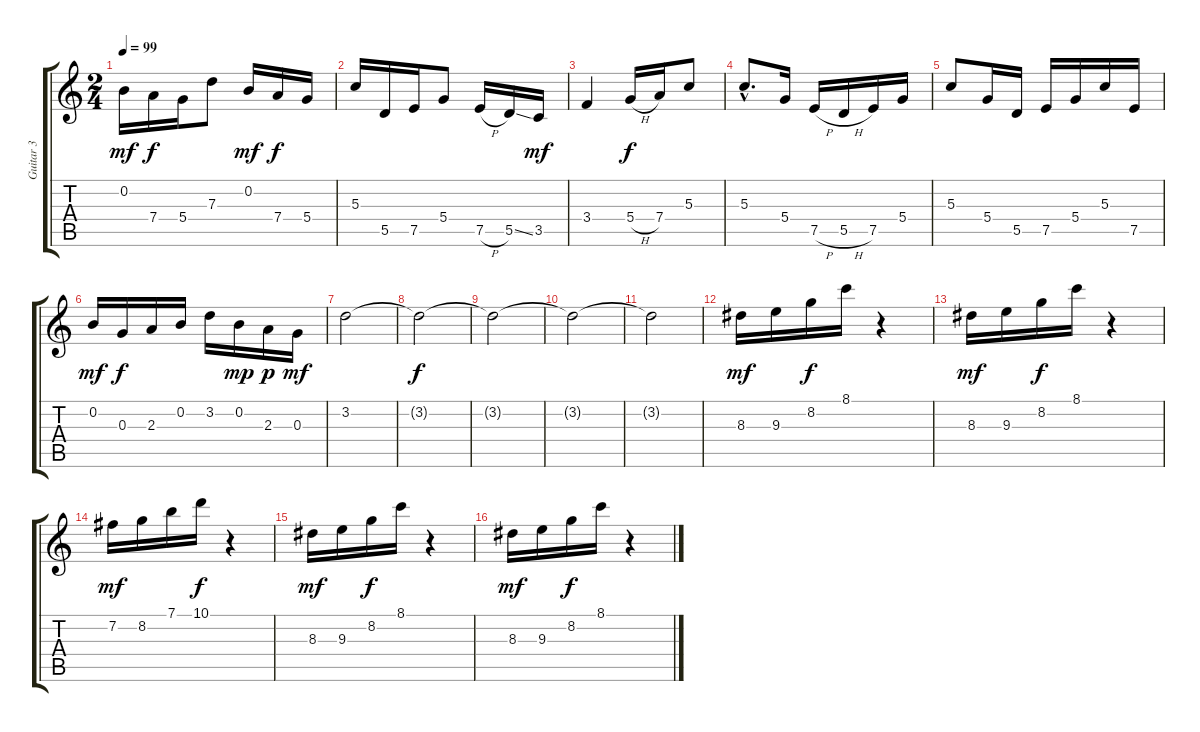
\track ("Guitar 3" "Guitar 3") {instrument acousticguitarsteel}
\staff {score tabs}
\tuning (E4 B3 G3 D3 A2 E2) {hide}
\ts (2 4)
\tempo 99
\clef g2
\ks c
0.2.16{dy mf} 7.4.16{dy f} 5.4.16 7.3.8 0.2.16{dy mf} 7.4.16{dy f} 5.4.16 |
5.3.16 5.5.16 7.5.16 5.4.8 7.5{h}.16 5.5{ss}.16 3.5.16{dy mf} |
3.4.4 5.4{h}.16{dy f} 7.4.16 5.3.8 |
5.3{hac}.8{d} 5.4.16 7.5{h}.16 5.5{h}.16 7.5.16 5.4.16 |
5.3.8 5.4.16 5.5.16 7.5.16 5.4.16 5.3.16 7.5.16 |
0.2.16{dy mf} 0.3.16{dy f} 2.3.16 0.2.16 3.2.16 0.2.16{dy mp} 2.3.16{dy p} 0.3.16{dy mf} |
3.2.2 |
3.2{t}.2{dy f} |
3.2{t}.2 |
3.2{t}.2 |
3.2{t}.2 |
8.3.16{dy mf} 9.3.16 8.2.16{dy f} 8.1.16 r.4 |
8.3.16{dy mf} 9.3.16 8.2.16{dy f} 8.1.16 r.4 |
7.2.16{dy mf} 8.2.16 7.1.16 10.1.16{dy f} r.4 |
8.3.16{dy mf} 9.3.16 8.2.16{dy f} 8.1.16 r.4 |
8.3.16{dy mf} 9.3.16 8.2.16{dy f} 8.1.16 r.4
